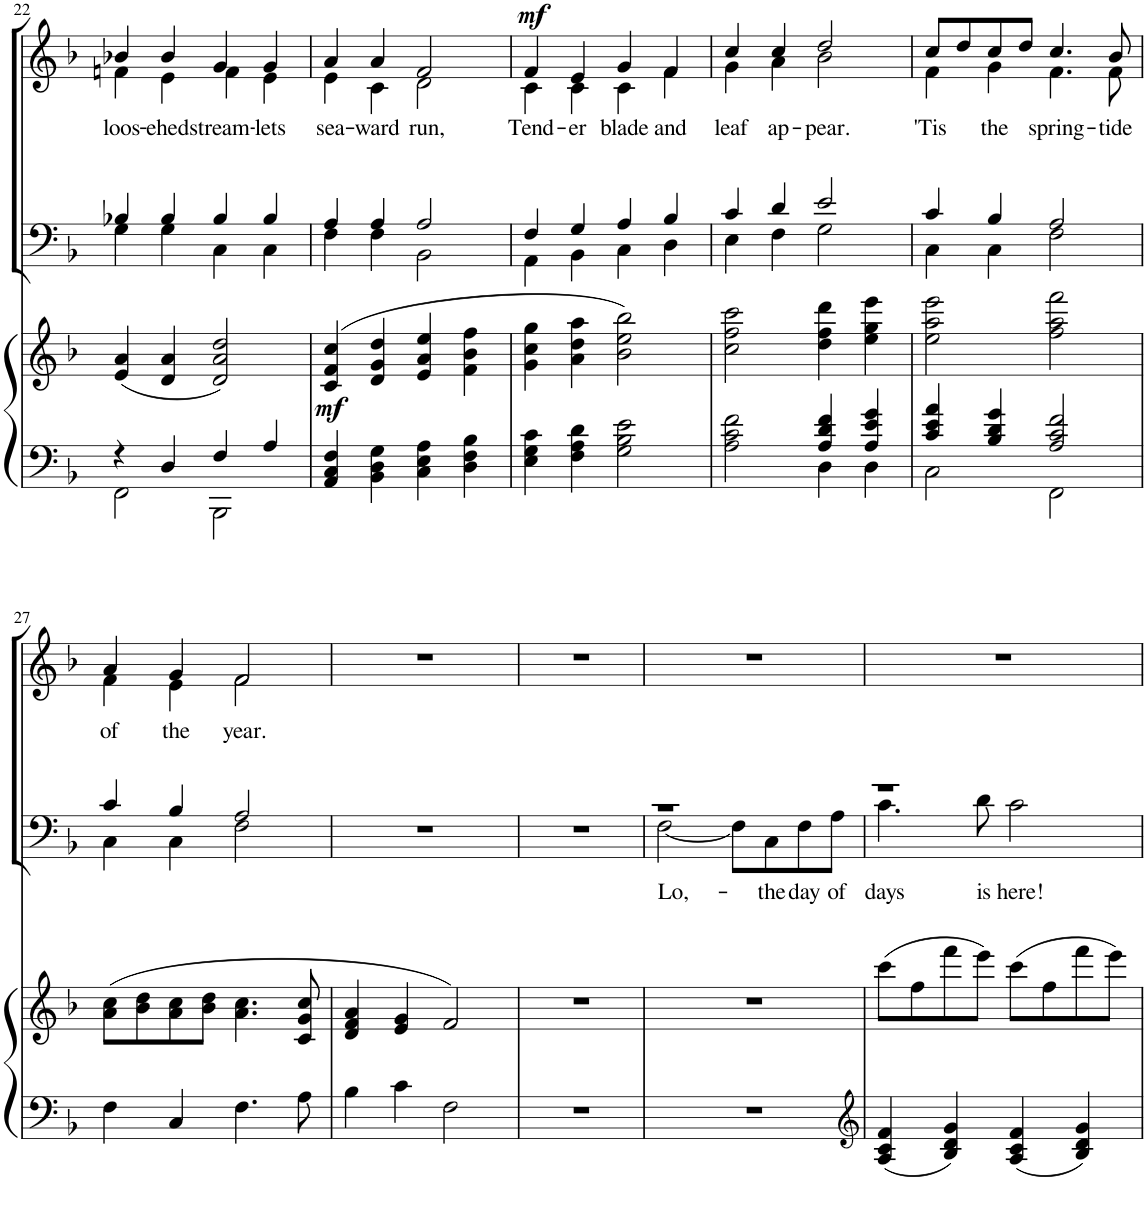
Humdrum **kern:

**kern	**kern	**dynam	**kern	**text	**kern	**text	**dynam
*part3	*part3	*part3	*part2	*part2	*part1	*part1	*part1
*staff4	*staff3	*staff3/4	*staff2	*staff2	*staff1	*staff1	*staff1
*I"Piano	*	*	*I"T B	*	*I"S A	*	*
*I'Pno	*	*	*	*	*	*	*
!!LO:PB:g=z
*clefF4	*clefG2	*	*clefF4	*	*clefG2	*	*
*k[b-]	*k[b-]	*	*k[b-]	*	*k[b-]	*	*
*M4/4	*M4/4	*	*M4/4	*	*M4/4	*	*
=22	=22	=22	=22	=22	=22	=22	=22
*^	*	*	*^	*	*^	*	*
!	!	!	!	!	!	!	!	!	!LO:LY:b	!
4r	2FF\	(4e/ 4a/	.	4B-X/	4G\	.	4b-X/	4fn\	loos-	.
!	!	!	!	!	!	!	!	!	!LO:LY:b	!
4D/	.	4d/ 4a/	.	4B-/	4G\	.	4b-/	4e\	-ehed	.
!	!	!	!	!	!	!	!	!	!LO:LY:b	!
4F/	2BBB-\	2d/ 2a/ 2dd/)	.	4B-/	4C\	.	4g/	4f\	stream-	.
!	!	!	!	!	!	!	!	!	!LO:LY:b	!
4A/	.	.	.	4B-/	4C\	.	4g/	4e\	-lets	.
*v	*v	*	*	*	*	*	*	*	*	*
=23	=23	=23	=23	=23	=23	=23	=23	=23	=23
!	!	!LO:DY:a=2	!	!	!	!	!	!LO:LY:b	!
4AA/ 4C/ 4F/	(4c/ 4f/ 4cc/	mf	4A/	4F\	.	4a/	4e\	sea-	.
!	!	!	!	!	!	!	!	!LO:LY:b	!
4BB-\ 4D\ 4G\	4d/ 4g/ 4dd/	.	4A/	4F\	.	4a/	4c\	-ward	.
!	!	!	!	!	!	!	!	!LO:LY:b	!
4C\ 4E\ 4A\	4e/ 4a/ 4ee/	.	2A/	2BB-\	.	2f/	2d\	run,	.
4D\ 4F\ 4B-\	4f\ 4b-\ 4ff\	.	.	.	.	.	.	.	.
=24	=24	=24	=24	=24	=24	=24	=24	=24	=24
!	!	!	!	!	!	!	!	!LO:LY:b	!LO:DY:a
4E\ 4G\ 4c\	4g\ 4cc\ 4gg\	.	4F/	4AA\	.	4f/	4c\	Tend-	mf
!	!	!	!	!	!	!	!	!LO:LY:b	!
4F\ 4A\ 4d\	4a\ 4dd\ 4aa\	.	4G/	4BB-\	.	4e/	4c\	-er	.
!	!	!	!	!	!	!	!	!LO:LY:b	!
2G\ 2B-\ 2e\	2b-\ 2ee\ 2bb-\)	.	4A/	4C\	.	4g/	4c\	blade	.
!	!	!	!	!	!	!	!	!LO:LY:b	!
.	.	.	4B-/	4D\	.	4f/	4f\	and	.
=25	=25	=25	=25	=25	=25	=25	=25	=25	=25
*^	*	*	*	*	*	*	*	*	*
!	!	!	!	!	!	!	!	!	!LO:LY:b	!
2A\ 2c\ 2f\	2ryy	2cc\ 2ff\ 2ccc\	.	4c/	4E\	.	4cc/	4g\	leaf	.
!	!	!	!	!	!	!	!	!	!LO:LY:b	!
.	.	.	.	4d/	4F\	.	4cc/	4a\	ap-	.
!	!	!	!	!	!	!	!	!	!LO:LY:b	!
4A/ 4d/ 4f/	4D\	4dd\ 4ff\ 4ddd\	.	2e/	2G\	.	2dd/	2b-\	-pear.	.
4A/ 4e/ 4g/	4D\	4ee\ 4gg\ 4eee\	.	.	.	.	.	.	.	.
=26	=26	=26	=26	=26	=26	=26	=26	=26	=26	=26
!	!	!	!	!	!	!	!	!	!LO:LY:b	!
4c/ 4e/ 4a/	2C\	2ee\ 2aa\ 2eee\	.	4c/	4C\	.	8cc/L	4f\	'Tis	.
.	.	.	.	.	.	.	8dd/	.	.	.
!	!	!	!	!	!	!	!	!	!LO:LY:b	!
4B-/ 4d/ 4g/	.	.	.	4B-/	4C\	.	8cc/	4g\	the	.
.	.	.	.	.	.	.	8dd/J	.	.	.
!	!	!	!	!	!	!	!	!	!LO:LY:b	!
2A/ 2c/ 2f/	2FF\	2ff\ 2aa\ 2fff\	.	2A/	2F\	.	4.cc/	4.f\	spring-	.
!	!	!	!	!	!	!	!	!	!LO:LY:b	!
.	.	.	.	.	.	.	8b-/	8f\	-tide	.
*v	*v	*	*	*	*	*	*	*	*	*
!!LO:LB:g=z	!!
=27	=27	=27	=27	=27	=27	=27	=27	=27	=27
!	!	!	!	!	!	!	!	!LO:LY:b	!
4F\	(8a\ 8cc\L	.	4c/	4C\	.	4a/	4f\	of	.
.	8b-\ 8dd\	.	.	.	.	.	.	.	.
!	!	!	!	!	!	!	!	!LO:LY:b	!
4C/	8a\ 8cc\	.	4B-/	4C\	.	4g/	4e\	the	.
.	8b-\ 8dd\J	.	.	.	.	.	.	.	.
!	!	!	!	!	!	!	!	!LO:LY:b	!
4.F\	4.a\ 4.cc\	.	2A/	2F\	.	2f/	2f\	year.	.
8A\	8c/ 8g/ 8cc/	.	.	.	.	.	.	.	.
*	*	*	*v	*v	*	*	*	*	*
*	*	*	*	*	*v	*v	*	*
=28	=28	=28	=28	=28	=28	=28	=28
4B-\	4d/ 4f/ 4a/	.	1r	.	1r	.	.
4c\	4e/ 4g/	.	.	.	.	.	.
2F\	2f/)	.	.	.	.	.	.
=29	=29	=29	=29	=29	=29	=29	=29
1r	1r	.	1r	.	1r	.	.
=30	=30	=30	=30	=30	=30	=30	=30
*	*	*	*^	*	*	*	*
!	!	!	!	!	!LO:LY:b	!	!	!
1r	1r	.	1r	[2F\	Lo,-	1r	.	.
.	.	.	.	8F\L]	.	.	.	.
!	!	!	!	!	!LO:LY:b	!	!	!
.	.	.	.	8C\	-the	.	.	.
!	!	!	!	!	!LO:LY:b	!	!	!
.	.	.	.	8F\	day	.	.	.
!	!	!	!	!	!LO:LY:b	!	!	!
.	.	.	.	8A\J	of	.	.	.
=31	=31	=31	=31	=31	=31	=31	=31	=31
*clefG2	*	*	*	*	*	*	*	*
!	!	!	!	!	!LO:LY:b	!	!	!
4A/ 4c/ 4f/	(8ccc\L	.	1r	4.c\	days	1r	.	.
.	8ff\	.	.	.	.	.	.	.
4B-/ 4d/ 4g/	8fff\	.	.	.	.	.	.	.
!	!	!	!	!	!LO:LY:b	!	!	!
.	8eee\J)	.	.	8d\	is	.	.	.
!	!	!	!	!	!LO:LY:b	!	!	!
4A/ 4c/ 4f/	(8ccc\L	.	.	2c\	here!	.	.	.
.	8ff\	.	.	.	.	.	.	.
4B-/ 4d/ 4g/	8fff\	.	.	.	.	.	.	.
.	8eee\J)	.	.	.	.	.	.	.
*	*	*	*v	*v	*	*	*	*
=	=	=	=	=	=	=	=
*-	*-	*-	*-	*-	*-	*-	*-
